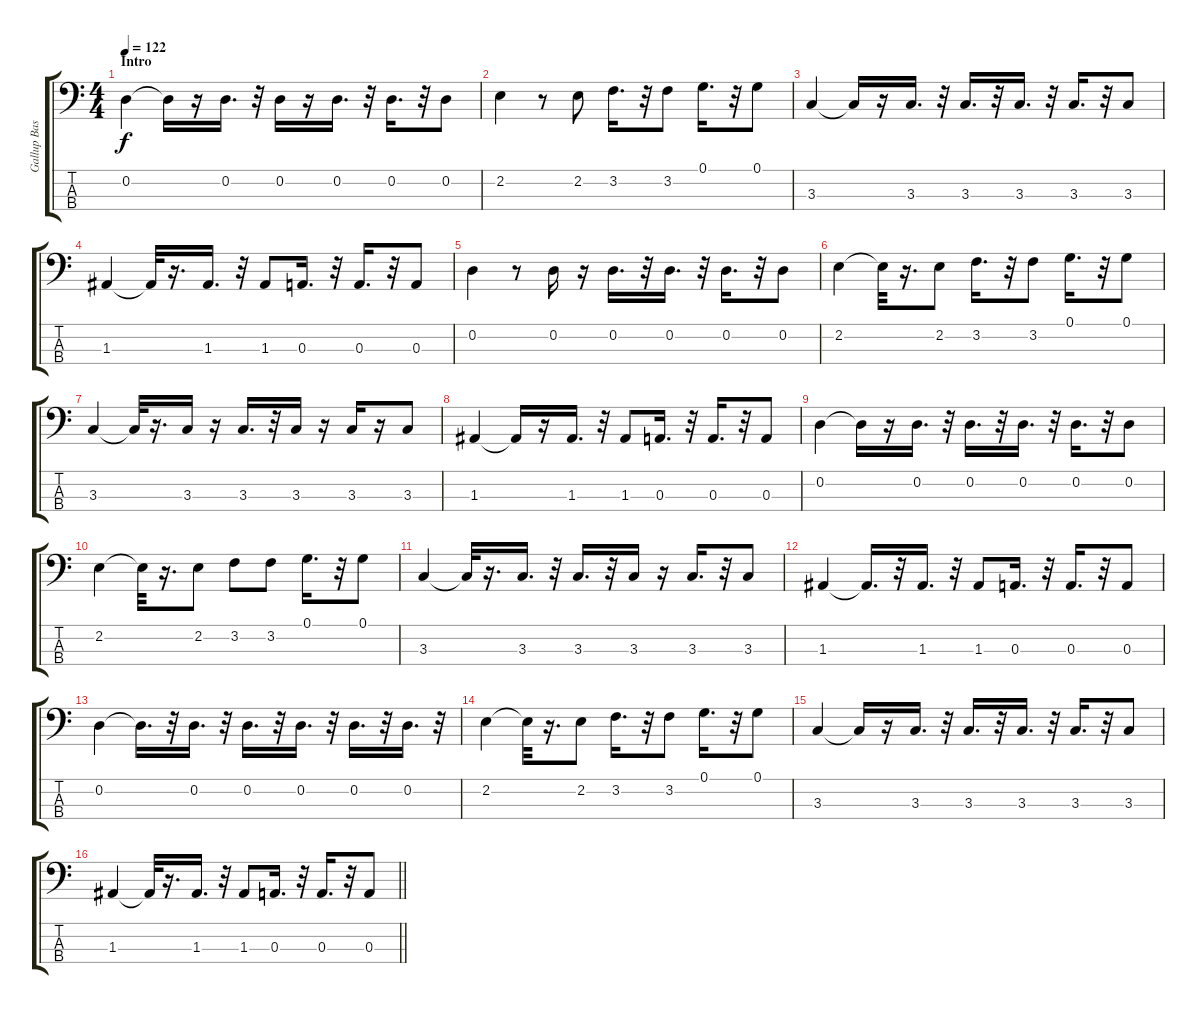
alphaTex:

\track ("Gallup Bass" "Gallup Bas") {instrument electricbassfinger}
\staff {score tabs}
\tuning (G2 D2 A1 E1) {hide}
\ts (4 4)
\section ("" "Intro")
\tempo 122
\clef f4
\ks c
0.2.4{dy f instrument electricbassfinger} 0.2{t}.16 r.16 0.2.16{d} r.32 0.2.16 r.16 0.2.16{d} r.32 0.2.16{d} r.32 0.2.8 |
2.2.4 r.8 2.2.8 3.2.16{d} r.32 3.2.8 0.1.16{d} r.32 0.1.8 |
3.3.4 3.3{t}.16 r.16 3.3.16{d} r.32 3.3.16{d} r.32 3.3.16{d} r.32 3.3.16{d} r.32 3.3.8 |
1.3.4 1.3{t}.32 r.16{d} 1.3.16{d} r.32 1.3.8 0.3.16{d} r.32 0.3.16{d} r.32 0.3.8 |
0.2.4 r.8 0.2.16 r.16 0.2.16{d} r.32 0.2.16{d} r.32 0.2.16{d} r.32 0.2.8 |
2.2.4 2.2{t}.32 r.16{d} 2.2.8 3.2.16{d} r.32 3.2.8 0.1.16{d} r.32 0.1.8 |
3.3.4 3.3{t}.32 r.16{d} 3.3.16 r.16 3.3.16{d} r.32 3.3.16 r.16 3.3.16 r.16 3.3.8 |
1.3.4 1.3{t}.16 r.16 1.3.16{d} r.32 1.3.8 0.3.16{d} r.32 0.3.16{d} r.32 0.3.8 |
0.2.4 0.2{t}.16 r.16 0.2.16{d} r.32 0.2.16{d} r.32 0.2.16{d} r.32 0.2.16{d} r.32 0.2.8 |
2.2.4 2.2{t}.32 r.16{d} 2.2.8 3.2.8 3.2.8 0.1.16{d} r.32 0.1.8 |
3.3.4 3.3{t}.32 r.16{d} 3.3.16{d} r.32 3.3.16{d} r.32 3.3.16 r.16 3.3.16{d} r.32 3.3.8 |
1.3.4 1.3{t}.16{d} r.32 1.3.16{d} r.32 1.3.8 0.3.16{d} r.32 0.3.16{d} r.32 0.3.8 |
0.2.4 0.2{t}.16{d} r.32 0.2.16{d} r.32 0.2.16{d} r.32 0.2.16{d} r.32 0.2.16{d} r.32 0.2.16{d} r.32 |
2.2.4 2.2{t}.32 r.16{d} 2.2.8 3.2.16{d} r.32 3.2.8 0.1.16{d} r.32 0.1.8 |
3.3.4 3.3{t}.16 r.16 3.3.16{d} r.32 3.3.16{d} r.32 3.3.16{d} r.32 3.3.16{d} r.32 3.3.8 |
\barLineRight lightlight
1.3.4 1.3{t}.32 r.16{d} 1.3.16{d} r.32 1.3.8 0.3.16{d} r.32 0.3.16{d} r.32 0.3.8
